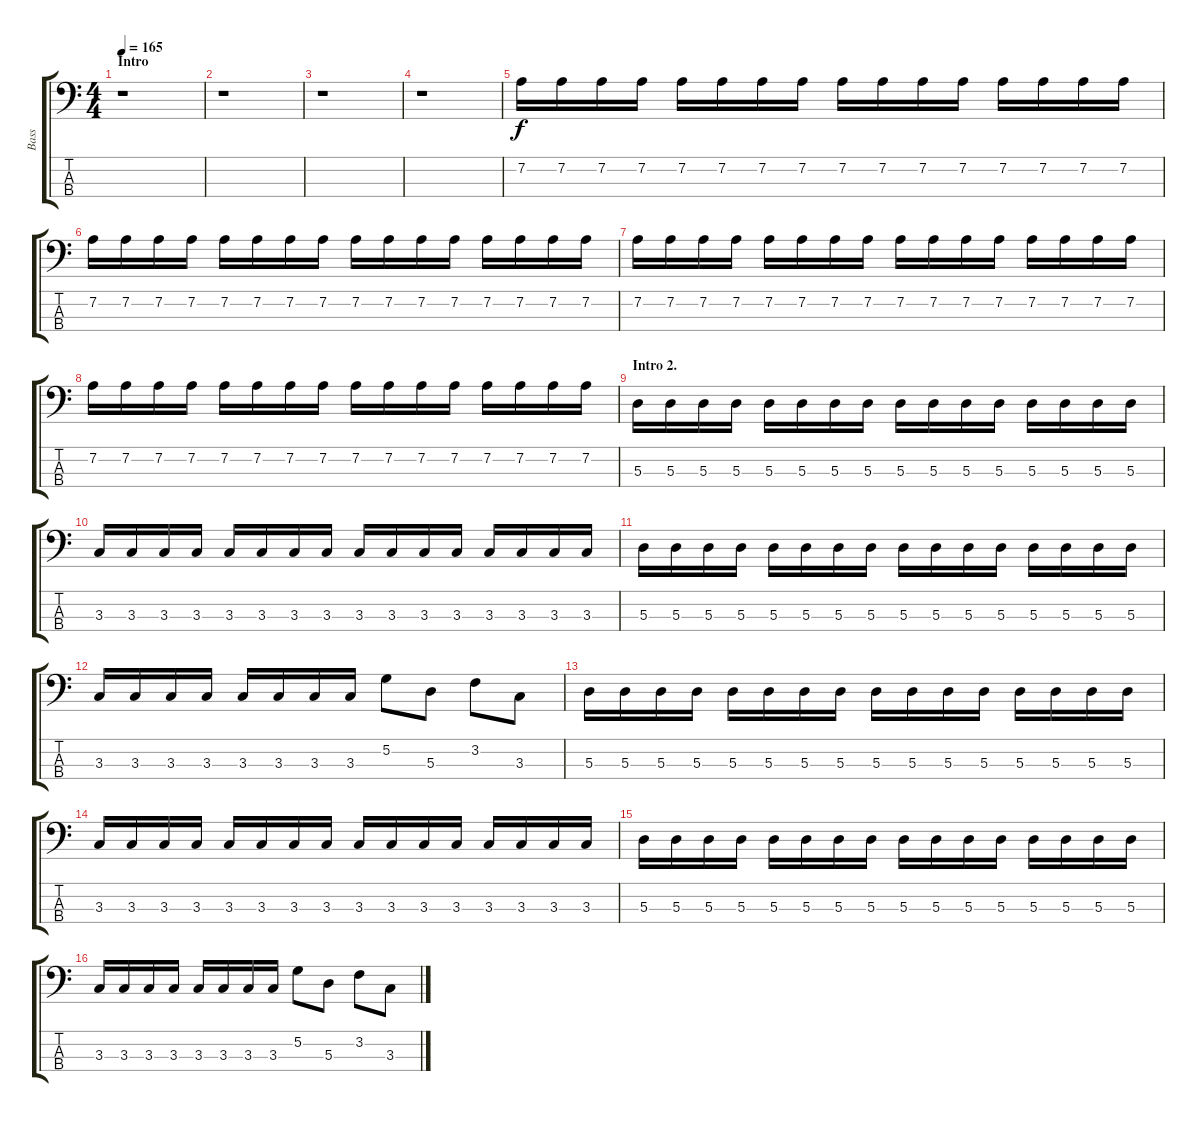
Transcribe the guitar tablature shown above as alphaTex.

\track ("Bass" "Bass") {instrument electricbassfinger}
\staff {score tabs}
\tuning (G2 D2 A1 E1) {hide}
\ts (4 4)
\section ("" "Intro")
\tempo 165
\clef f4
\ks c
r.1{dy f instrument electricbassfinger} |
r.1 |
r.1 |
r.1 |
7.2.16 7.2.16 7.2.16 7.2.16 7.2.16 7.2.16 7.2.16 7.2.16 7.2.16 7.2.16 7.2.16 7.2.16 7.2.16 7.2.16 7.2.16 7.2.16 |
7.2.16 7.2.16 7.2.16 7.2.16 7.2.16 7.2.16 7.2.16 7.2.16 7.2.16 7.2.16 7.2.16 7.2.16 7.2.16 7.2.16 7.2.16 7.2.16 |
7.2.16 7.2.16 7.2.16 7.2.16 7.2.16 7.2.16 7.2.16 7.2.16 7.2.16 7.2.16 7.2.16 7.2.16 7.2.16 7.2.16 7.2.16 7.2.16 |
7.2.16 7.2.16 7.2.16 7.2.16 7.2.16 7.2.16 7.2.16 7.2.16 7.2.16 7.2.16 7.2.16 7.2.16 7.2.16 7.2.16 7.2.16 7.2.16 |
\section ("" "Intro 2.")
5.3.16 5.3.16 5.3.16 5.3.16 5.3.16 5.3.16 5.3.16 5.3.16 5.3.16 5.3.16 5.3.16 5.3.16 5.3.16 5.3.16 5.3.16 5.3.16 |
3.3.16 3.3.16 3.3.16 3.3.16 3.3.16 3.3.16 3.3.16 3.3.16 3.3.16 3.3.16 3.3.16 3.3.16 3.3.16 3.3.16 3.3.16 3.3.16 |
5.3.16 5.3.16 5.3.16 5.3.16 5.3.16 5.3.16 5.3.16 5.3.16 5.3.16 5.3.16 5.3.16 5.3.16 5.3.16 5.3.16 5.3.16 5.3.16 |
3.3.16 3.3.16 3.3.16 3.3.16 3.3.16 3.3.16 3.3.16 3.3.16 5.2.8 5.3.8 3.2.8 3.3.8 |
5.3.16 5.3.16 5.3.16 5.3.16 5.3.16 5.3.16 5.3.16 5.3.16 5.3.16 5.3.16 5.3.16 5.3.16 5.3.16 5.3.16 5.3.16 5.3.16 |
3.3.16 3.3.16 3.3.16 3.3.16 3.3.16 3.3.16 3.3.16 3.3.16 3.3.16 3.3.16 3.3.16 3.3.16 3.3.16 3.3.16 3.3.16 3.3.16 |
5.3.16 5.3.16 5.3.16 5.3.16 5.3.16 5.3.16 5.3.16 5.3.16 5.3.16 5.3.16 5.3.16 5.3.16 5.3.16 5.3.16 5.3.16 5.3.16 |
3.3.16 3.3.16 3.3.16 3.3.16 3.3.16 3.3.16 3.3.16 3.3.16 5.2.8 5.3.8 3.2.8 3.3.8
